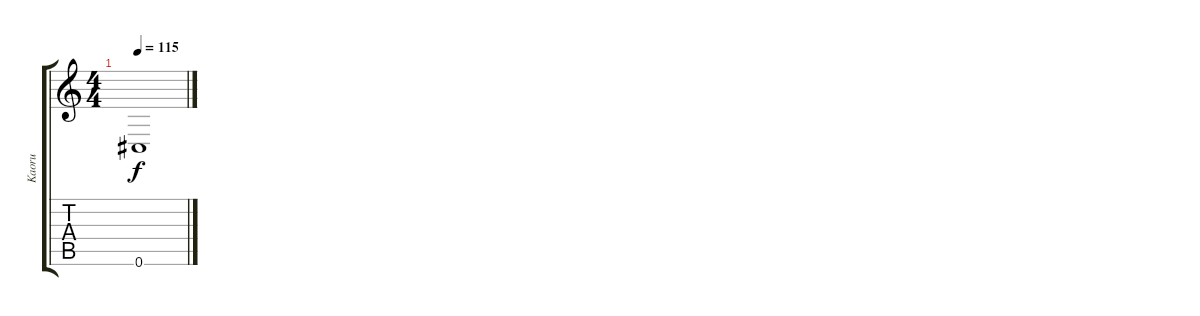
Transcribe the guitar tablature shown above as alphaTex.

\track ("Kaoru" "Kaoru") {instrument overdrivenguitar}
\staff {score tabs}
\tuning (Eb4 Bb3 Gb3 Db3 Ab2 Db2) {hide}
\ts (4 4)
\tempo 115
\clef g2
\ks c
0.6{t}.1{dy f}
